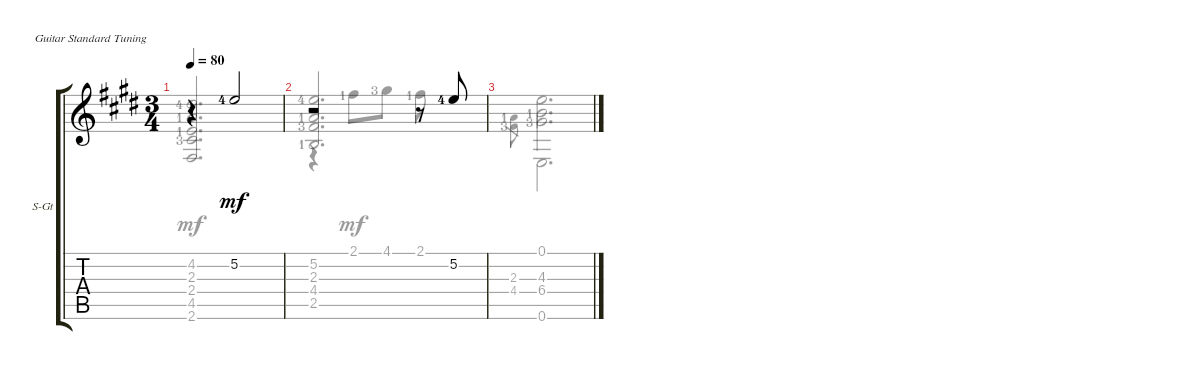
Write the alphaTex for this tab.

\defaultSystemsLayout 4
\bracketExtendMode groupsimilarinstruments
\firstSystemTrackNameOrientation horizontal
\otherSystemsTrackNameOrientation horizontal
\track ("Steel Guitar" "S-Gt") {instrument acousticguitarsteel}
\staff {score tabs}
\tuning (E4 B3 G3 D3 A2 E2)
\voice
\ts (3 4)
\tempo 80
\clef g2
\ks e
r.4{dy mf} 5.2{lf 5}.2 |
r.2 r.8 5.2{lf 5}.8 |
\voice
\clef g2
\ottava regular
\simile none
\ks e
(2.6 2.4{lf 2} 4.5{lf 4}).2{d dy mf beam invert} |
(4.4{lf 4} 2.5{lf 2}).2{d beam invert} |
(2.3{lf 2} 4.4{lf 4}).8{gr} (4.3{lf 2} 6.4{lf 4}).2{d}
\voice
\clef g2
\ottava regular
\simile none
\ks e
(4.2{lf 5} 2.3{lf 2}).2{d dy mf beam invert} |
(5.2{lf 5} 2.3{lf 2}).2{d beam invert} |
0.6.2{d}
\voice
\clef g2
\ottava regular
\simile none
\ks e
|
r.4 2.1{lf 2}.8 4.1{lf 4}.8 2.1{lf 2}.8 |
0.1.2{d}
